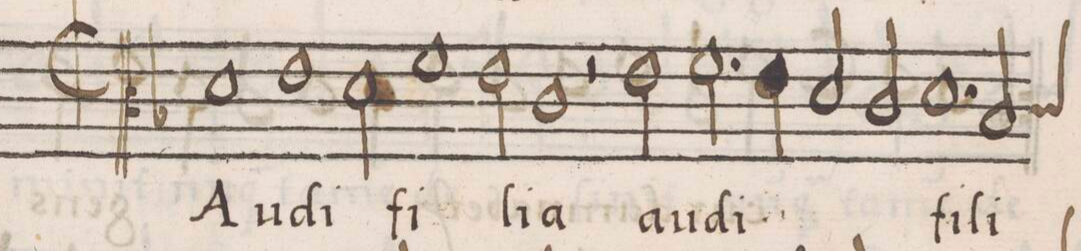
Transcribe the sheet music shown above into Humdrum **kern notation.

**kern	**text
*I"CANTVS	*
*clefC3	*
*k[b-]	*
*met(C|)	*
*M2/1	*
1d	Au-
1e	-di
=2-	=2-
2d\	.
1f	fi-
2e\	-li-
=3-	=3-
1c	-a
2r	.
2e\	au-
=4-	=4-
2.f\	-di
4e\	.
2d/	.
2c/	.
=5-	=5-
1.d	fi-
*custos:c	*
2B-/	-li-
=6-	=6-
*-	*-
